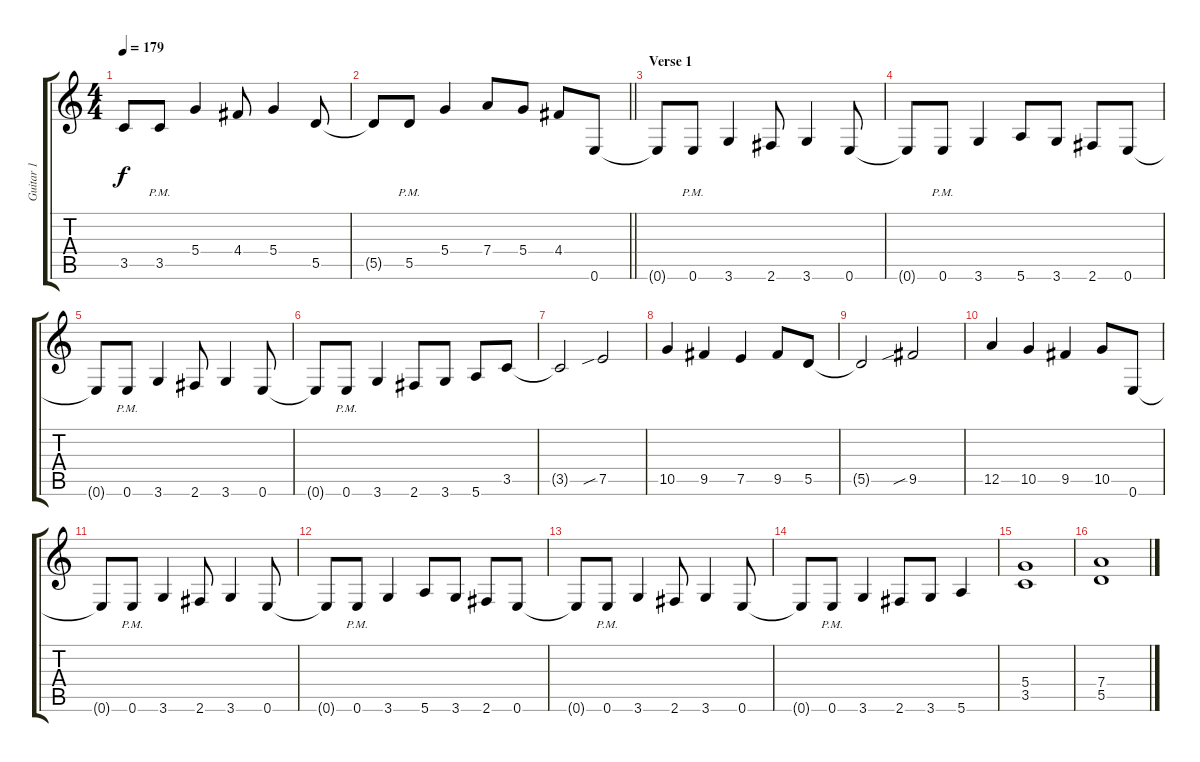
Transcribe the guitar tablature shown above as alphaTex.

\track ("Guitar 1" "Guitar 1") {instrument distortionguitar}
\staff {score tabs}
\tuning (E4 B3 G3 D3 A2 E2) {hide}
\ts (4 4)
\tempo 179
\clef g2
\ks c
3.5{t}.8{dy f} 3.5{pm}.8 5.4.4 4.4.8 5.4.4 5.5.8 |
\barLineRight lightlight
5.5{t}.8 5.5{pm}.8 5.4.4 7.4.8 5.4.8 4.4.8 0.6.8 |
\section ("" "Verse 1")
0.6{t}.8 0.6{pm}.8 3.6.4 2.6.8 3.6.4 0.6.8 |
0.6{t}.8 0.6{pm}.8 3.6.4 5.6.8 3.6.8 2.6.8 0.6.8 |
0.6{t}.8 0.6{pm}.8 3.6.4 2.6.8 3.6.4 0.6.8 |
0.6{t}.8 0.6{pm}.8 3.6.4 2.6.8 3.6.8 5.6.8 3.5.8{balance 2} |
3.5{t}.2 7.5{sib}.2 |
10.5.4 9.5.4 7.5.4 9.5.8 5.5.8 |
5.5{t}.2 9.5{sib}.2 |
12.5.4 10.5.4 9.5.4 10.5.8 0.6.8{balance 8} |
0.6{t}.8 0.6{pm}.8 3.6.4 2.6.8 3.6.4 0.6.8 |
0.6{t}.8 0.6{pm}.8 3.6.4 5.6.8 3.6.8 2.6.8 0.6.8 |
0.6{t}.8 0.6{pm}.8 3.6.4 2.6.8 3.6.4 0.6.8 |
0.6{t}.8 0.6{pm}.8 3.6.4 2.6.8 3.6.8 5.6.4 |
(5.4 3.5).1 |
(7.4 5.5).1
